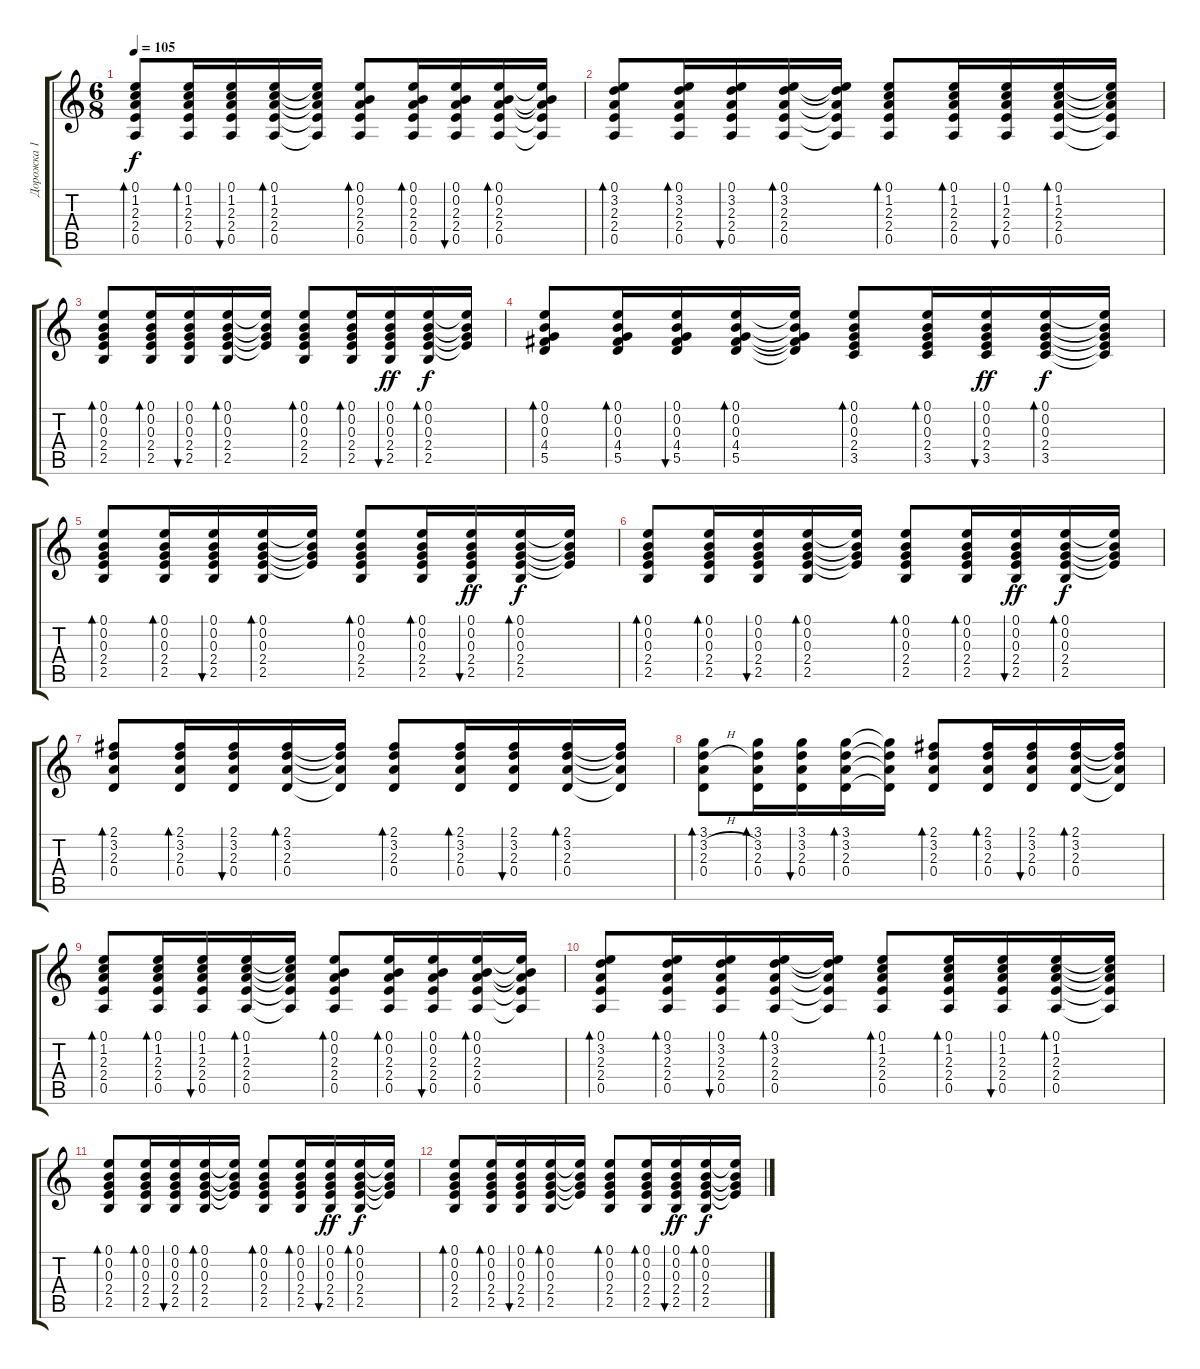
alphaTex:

\track ("Дорожка 1" "Дорожка 1") {instrument acousticguitarsteel}
\staff {score tabs}
\tuning (E4 B3 G3 D3 A2 E2) {hide}
\ts (6 8)
\tempo 105
\clef g2
\ks c
(0.1 1.2 2.3 2.4 0.5).8{bd 60 dy f} (0.1 1.2 2.3 2.4 0.5).16{bd 60} (0.1 1.2 2.3 2.4 0.5).16{bu 60} (0.1 1.2 2.3 2.4 0.5).16{bd 60} (0.1{t} 1.2{t} 2.3{t} 2.4{t} 0.5{t}).16 (0.1 0.2 2.3 2.4 0.5).8{bd 60} (0.1 0.2 2.3 2.4 0.5).16{bd 60} (0.1 0.2 2.3 2.4 0.5).16{bu 60} (0.1 0.2 2.3 2.4 0.5).16{bd 60} (0.1{t} 0.2{t} 2.3{t} 2.4{t} 0.5{t}).16 |
(0.1 3.2 2.3 2.4 0.5).8{bd 60} (0.1 3.2 2.3 2.4 0.5).16{bd 60} (0.1 3.2 2.3 2.4 0.5).16{bu 60} (0.1 3.2 2.3 2.4 0.5).16{bd 60} (0.1{t} 3.2{t} 2.3{t} 2.4{t} 0.5{t}).16 (0.1 1.2 2.3 2.4 0.5).8{bd 60} (0.1 1.2 2.3 2.4 0.5).16{bd 60} (0.1 1.2 2.3 2.4 0.5).16{bu 60} (0.1 1.2 2.3 2.4 0.5).16{bd 60} (0.1{t} 1.2{t} 2.3{t} 2.4{t} 0.5{t}).16 |
(0.1 0.2 0.3 2.4 2.5).8{bd 60} (0.1 0.2 0.3 2.4 2.5).16{bd 60} (0.1 0.2 0.3 2.4 2.5).16{bu 60} (0.1 0.2 0.3 2.4 2.5).16{bd 60} (0.1{t} 0.2{t} 0.3{t} 2.4{t}).16 (0.1 0.2 0.3 2.4 2.5).8{bd 60} (0.1 0.2 0.3 2.4 2.5).16{bd 60} (0.1 0.2 0.3 2.4 2.5).16{bu 60 dy ff} (0.1 0.2 0.3 2.4 2.5).16{bd 60 dy f} (0.1{t} 0.2{t} 0.3{t} 2.4{t}).16 |
(0.1 0.2 0.3 4.4 5.5).8{bd 60} (0.1 0.2 0.3 4.4 5.5).16{bd 60} (0.1 0.2 0.3 4.4 5.5).16{bu 60} (0.1 0.2 0.3 4.4 5.5).16{bd 60} (0.1{t} 0.2{t} 0.3{t} 4.4{t} 5.5{t}).16 (0.1 0.2 0.3 2.4 3.5).8{bd 60} (0.1 0.2 0.3 2.4 3.5).16{bd 60} (0.1 0.2 0.3 2.4 3.5).16{bu 60 dy ff} (0.1 0.2 0.3 2.4 3.5).16{bd 60 dy f} (0.1{t} 0.2{t} 0.3{t} 2.4{t} 3.5{t}).16 |
(0.1 0.2 0.3 2.4 2.5).8{bd 60} (0.1 0.2 0.3 2.4 2.5).16{bd 60} (0.1 0.2 0.3 2.4 2.5).16{bu 60} (0.1 0.2 0.3 2.4 2.5).16{bd 60} (0.1{t} 0.2{t} 0.3{t} 2.4{t}).16 (0.1 0.2 0.3 2.4 2.5).8{bd 60} (0.1 0.2 0.3 2.4 2.5).16{bd 60} (0.1 0.2 0.3 2.4 2.5).16{bu 60 dy ff} (0.1 0.2 0.3 2.4 2.5).16{bd 60 dy f} (0.1{t} 0.2{t} 0.3{t} 2.4{t}).16 |
(0.1 0.2 0.3 2.4 2.5).8{bd 60} (0.1 0.2 0.3 2.4 2.5).16{bd 60} (0.1 0.2 0.3 2.4 2.5).16{bu 60} (0.1 0.2 0.3 2.4 2.5).16{bd 60} (0.1{t} 0.2{t} 0.3{t} 2.4{t}).16 (0.1 0.2 0.3 2.4 2.5).8{bd 60} (0.1 0.2 0.3 2.4 2.5).16{bd 60} (0.1 0.2 0.3 2.4 2.5).16{bu 60 dy ff} (0.1 0.2 0.3 2.4 2.5).16{bd 60 dy f} (0.1{t} 0.2{t} 0.3{t} 2.4{t}).16 |
(2.1 3.2 2.3 0.4).8{bd 60} (2.1 3.2 2.3 0.4).16{bd 60} (2.1 3.2 2.3 0.4).16{bu 60} (2.1 3.2 2.3 0.4).16{bd 60} (2.1{t} 3.2{t} 2.3{t} 0.4{t}).16 (2.1 3.2 2.3 0.4).8{bd 60} (2.1 3.2 2.3 0.4).16{bd 60} (2.1 3.2 2.3 0.4).16{bu 60} (2.1 3.2 2.3 0.4).16{bd 60} (2.1{t} 3.2{t} 2.3{t} 0.4{t}).16 |
(3.1 3.2{h} 2.3 0.4).8{bd 60} (3.1 3.2 2.3 0.4).16{bd 60} (3.1 3.2 2.3 0.4).16{bu 60} (3.1 3.2 2.3 0.4).16{bd 60} (3.1{t} 3.2{t} 2.3{t} 0.4{t}).16 (2.1 3.2 2.3 0.4).8{bd 60} (2.1 3.2 2.3 0.4).16{bd 60} (2.1 3.2 2.3 0.4).16{bu 60} (2.1 3.2 2.3 0.4).16{bd 60} (2.1{t} 3.2{t} 2.3{t} 0.4{t}).16 |
(0.1 1.2 2.3 2.4 0.5).8{bd 60} (0.1 1.2 2.3 2.4 0.5).16{bd 60} (0.1 1.2 2.3 2.4 0.5).16{bu 60} (0.1 1.2 2.3 2.4 0.5).16{bd 60} (0.1{t} 1.2{t} 2.3{t} 2.4{t} 0.5{t}).16 (0.1 0.2 2.3 2.4 0.5).8{bd 60} (0.1 0.2 2.3 2.4 0.5).16{bd 60} (0.1 0.2 2.3 2.4 0.5).16{bu 60} (0.1 0.2 2.3 2.4 0.5).16{bd 60} (0.1{t} 0.2{t} 2.3{t} 2.4{t} 0.5{t}).16 |
(0.1 3.2 2.3 2.4 0.5).8{bd 60} (0.1 3.2 2.3 2.4 0.5).16{bd 60} (0.1 3.2 2.3 2.4 0.5).16{bu 60} (0.1 3.2 2.3 2.4 0.5).16{bd 60} (0.1{t} 3.2{t} 2.3{t} 2.4{t} 0.5{t}).16 (0.1 1.2 2.3 2.4 0.5).8{bd 60} (0.1 1.2 2.3 2.4 0.5).16{bd 60} (0.1 1.2 2.3 2.4 0.5).16{bu 60} (0.1 1.2 2.3 2.4 0.5).16{bd 60} (0.1{t} 1.2{t} 2.3{t} 2.4{t} 0.5{t}).16 |
(0.1 0.2 0.3 2.4 2.5).8{bd 60} (0.1 0.2 0.3 2.4 2.5).16{bd 60} (0.1 0.2 0.3 2.4 2.5).16{bu 60} (0.1 0.2 0.3 2.4 2.5).16{bd 60} (0.1{t} 0.2{t} 0.3{t} 2.4{t}).16 (0.1 0.2 0.3 2.4 2.5).8{bd 60} (0.1 0.2 0.3 2.4 2.5).16{bd 60} (0.1 0.2 0.3 2.4 2.5).16{bu 60 dy ff} (0.1 0.2 0.3 2.4 2.5).16{bd 60 dy f} (0.1{t} 0.2{t} 0.3{t} 2.4{t}).16 |
(0.1 0.2 0.3 2.4 2.5).8{bd 60} (0.1 0.2 0.3 2.4 2.5).16{bd 60} (0.1 0.2 0.3 2.4 2.5).16{bu 60} (0.1 0.2 0.3 2.4 2.5).16{bd 60} (0.1{t} 0.2{t} 0.3{t} 2.4{t}).16 (0.1 0.2 0.3 2.4 2.5).8{bd 60} (0.1 0.2 0.3 2.4 2.5).16{bd 60} (0.1 0.2 0.3 2.4 2.5).16{bu 60 dy ff} (0.1 0.2 0.3 2.4 2.5).16{bd 60 dy f} (0.1{t} 0.2{t} 0.3{t} 2.4{t}).16
